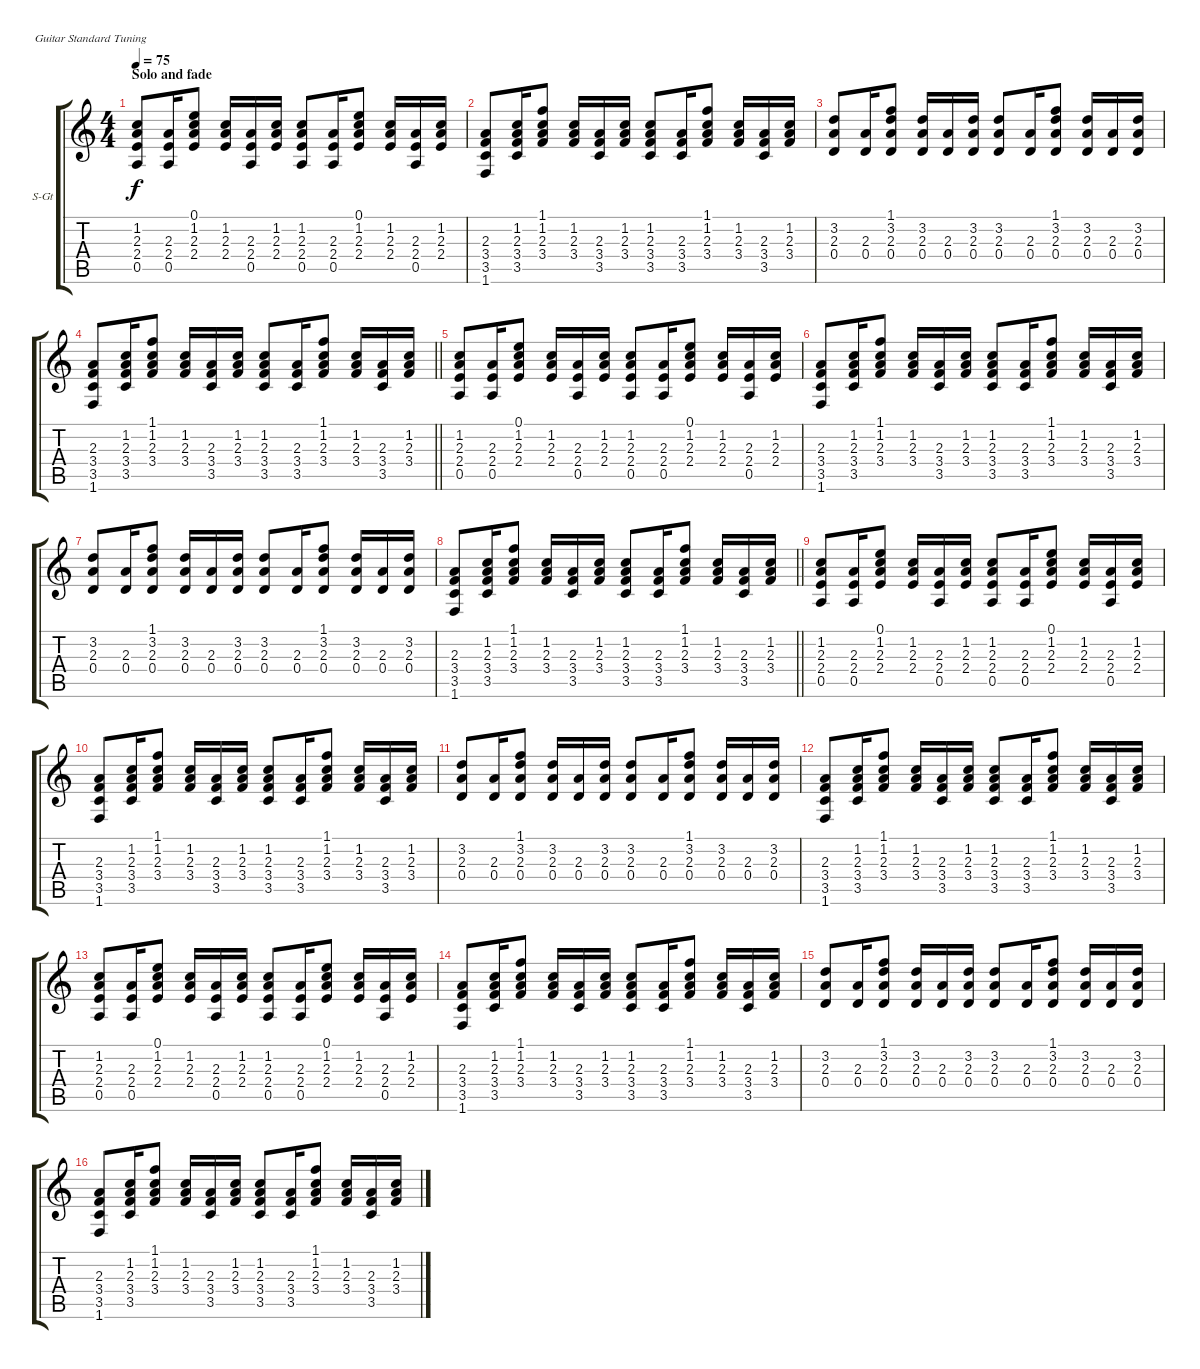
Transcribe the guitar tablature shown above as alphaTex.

\bracketExtendMode groupsimilarinstruments
\firstSystemTrackNameOrientation horizontal
\otherSystemsTrackNameOrientation horizontal
\track ("Guitar 1. (acous.)" "S-Gt") {instrument acousticguitarsteel}
\staff {score tabs}
\tuning (E4 B3 G3 D3 A2 E2)
\ts (4 4)
\section ("" "Solo and fade")
\tempo 75
\clef g2
\ks c
(1.2 2.3 2.4 0.5).8{dy f} (2.3 2.4 0.5).16 (0.1 1.2 2.3 2.4).8 (1.2 2.3 2.4).16 (2.3 2.4 0.5).16 (1.2 2.3 2.4).16 (1.2 2.3 2.4 0.5).8 (2.3 2.4 0.5).16 (0.1 1.2 2.3 2.4).8 (1.2 2.3 2.4).16 (2.3 2.4 0.5).16 (1.2 2.3 2.4).16 |
(2.3 3.4 3.5 1.6).8 (1.2 2.3 3.4 3.5).16 (1.1 1.2 2.3 3.4).8 (1.2 2.3 3.4).16 (2.3 3.4 3.5).16 (1.2 2.3 3.4).16 (1.2 2.3 3.4 3.5).8 (2.3 3.4 3.5).16 (1.1 1.2 2.3 3.4).8 (1.2 2.3 3.4).16 (2.3 3.4 3.5).16 (1.2 2.3 3.4).16 |
(3.2 2.3 0.4).8 (2.3 0.4).16 (1.1 3.2 2.3 0.4).8 (3.2 2.3 0.4).16 (2.3 0.4).16 (3.2 2.3 0.4).16 (3.2 2.3 0.4).8 (2.3 0.4).16 (1.1 3.2 2.3 0.4).8 (3.2 2.3 0.4).16 (2.3 0.4).16 (3.2 2.3 0.4).16 |
\barLineRight lightlight
(2.3 3.4 3.5 1.6).8 (1.2 2.3 3.4 3.5).16 (1.1 1.2 2.3 3.4).8 (1.2 2.3 3.4).16 (2.3 3.4 3.5).16 (1.2 2.3 3.4).16 (1.2 2.3 3.4 3.5).8 (2.3 3.4 3.5).16 (1.1 1.2 2.3 3.4).8 (1.2 2.3 3.4).16 (2.3 3.4 3.5).16 (1.2 2.3 3.4).16 |
(1.2 2.3 2.4 0.5).8 (2.3 2.4 0.5).16 (0.1 1.2 2.3 2.4).8 (1.2 2.3 2.4).16 (2.3 2.4 0.5).16 (1.2 2.3 2.4).16 (1.2 2.3 2.4 0.5).8 (2.3 2.4 0.5).16 (0.1 1.2 2.3 2.4).8 (1.2 2.3 2.4).16 (2.3 2.4 0.5).16 (1.2 2.3 2.4).16 |
(2.3 3.4 3.5 1.6).8 (1.2 2.3 3.4 3.5).16 (1.1 1.2 2.3 3.4).8 (1.2 2.3 3.4).16 (2.3 3.4 3.5).16 (1.2 2.3 3.4).16 (1.2 2.3 3.4 3.5).8 (2.3 3.4 3.5).16 (1.1 1.2 2.3 3.4).8 (1.2 2.3 3.4).16 (2.3 3.4 3.5).16 (1.2 2.3 3.4).16 |
(3.2 2.3 0.4).8 (2.3 0.4).16 (1.1 3.2 2.3 0.4).8 (3.2 2.3 0.4).16 (2.3 0.4).16 (3.2 2.3 0.4).16 (3.2 2.3 0.4).8 (2.3 0.4).16 (1.1 3.2 2.3 0.4).8 (3.2 2.3 0.4).16 (2.3 0.4).16 (3.2 2.3 0.4).16 |
\barLineRight lightlight
(2.3 3.4 3.5 1.6).8 (1.2 2.3 3.4 3.5).16 (1.1 1.2 2.3 3.4).8 (1.2 2.3 3.4).16 (2.3 3.4 3.5).16 (1.2 2.3 3.4).16 (1.2 2.3 3.4 3.5).8 (2.3 3.4 3.5).16 (1.1 1.2 2.3 3.4).8 (1.2 2.3 3.4).16 (2.3 3.4 3.5).16 (1.2 2.3 3.4).16 |
(1.2 2.3 2.4 0.5).8 (2.3 2.4 0.5).16 (0.1 1.2 2.3 2.4).8 (1.2 2.3 2.4).16 (2.3 2.4 0.5).16 (1.2 2.3 2.4).16 (1.2 2.3 2.4 0.5).8 (2.3 2.4 0.5).16 (0.1 1.2 2.3 2.4).8 (1.2 2.3 2.4).16 (2.3 2.4 0.5).16 (1.2 2.3 2.4).16 |
(2.3 3.4 3.5 1.6).8 (1.2 2.3 3.4 3.5).16 (1.1 1.2 2.3 3.4).8 (1.2 2.3 3.4).16 (2.3 3.4 3.5).16 (1.2 2.3 3.4).16 (1.2 2.3 3.4 3.5).8 (2.3 3.4 3.5).16 (1.1 1.2 2.3 3.4).8 (1.2 2.3 3.4).16 (2.3 3.4 3.5).16 (1.2 2.3 3.4).16 |
(3.2 2.3 0.4).8 (2.3 0.4).16 (1.1 3.2 2.3 0.4).8 (3.2 2.3 0.4).16 (2.3 0.4).16 (3.2 2.3 0.4).16 (3.2 2.3 0.4).8 (2.3 0.4).16 (1.1 3.2 2.3 0.4).8 (3.2 2.3 0.4).16 (2.3 0.4).16 (3.2 2.3 0.4).16 |
(2.3 3.4 3.5 1.6).8 (1.2 2.3 3.4 3.5).16 (1.1 1.2 2.3 3.4).8 (1.2 2.3 3.4).16 (2.3 3.4 3.5).16 (1.2 2.3 3.4).16 (1.2 2.3 3.4 3.5).8 (2.3 3.4 3.5).16 (1.1 1.2 2.3 3.4).8 (1.2 2.3 3.4).16 (2.3 3.4 3.5).16 (1.2 2.3 3.4).16 |
(1.2 2.3 2.4 0.5).8 (2.3 2.4 0.5).16 (0.1 1.2 2.3 2.4).8 (1.2 2.3 2.4).16 (2.3 2.4 0.5).16 (1.2 2.3 2.4).16 (1.2 2.3 2.4 0.5).8 (2.3 2.4 0.5).16 (0.1 1.2 2.3 2.4).8 (1.2 2.3 2.4).16 (2.3 2.4 0.5).16 (1.2 2.3 2.4).16 |
(2.3 3.4 3.5 1.6).8 (1.2 2.3 3.4 3.5).16 (1.1 1.2 2.3 3.4).8 (1.2 2.3 3.4).16 (2.3 3.4 3.5).16 (1.2 2.3 3.4).16 (1.2 2.3 3.4 3.5).8 (2.3 3.4 3.5).16 (1.1 1.2 2.3 3.4).8 (1.2 2.3 3.4).16 (2.3 3.4 3.5).16 (1.2 2.3 3.4).16 |
(3.2 2.3 0.4).8 (2.3 0.4).16 (1.1 3.2 2.3 0.4).8 (3.2 2.3 0.4).16 (2.3 0.4).16 (3.2 2.3 0.4).16 (3.2 2.3 0.4).8 (2.3 0.4).16 (1.1 3.2 2.3 0.4).8 (3.2 2.3 0.4).16 (2.3 0.4).16 (3.2 2.3 0.4).16 |
(2.3 3.4 3.5 1.6).8 (1.2 2.3 3.4 3.5).16 (1.1 1.2 2.3 3.4).8 (1.2 2.3 3.4).16 (2.3 3.4 3.5).16 (1.2 2.3 3.4).16 (1.2 2.3 3.4 3.5).8 (2.3 3.4 3.5).16 (1.1 1.2 2.3 3.4).8 (1.2 2.3 3.4).16 (2.3 3.4 3.5).16 (1.2 2.3 3.4).16
